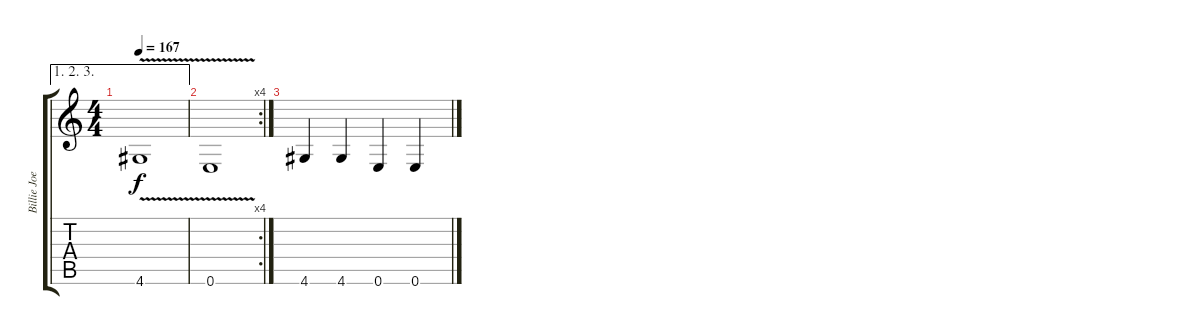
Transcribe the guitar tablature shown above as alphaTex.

\track ("Billie Joe Armstrong (Guitar 1)" "Billie Joe") {instrument overdrivenguitar}
\staff {score tabs}
\tuning (E4 B3 G3 D3 A2 E2) {hide}
\ae (1 2 3)
\ts (4 4)
\tempo 167
\clef g2
\ks c
4.6{v}.1{dy f} |
\rc 4
0.6{v}.1 |
4.6.4 4.6.4 0.6.4 0.6.4
